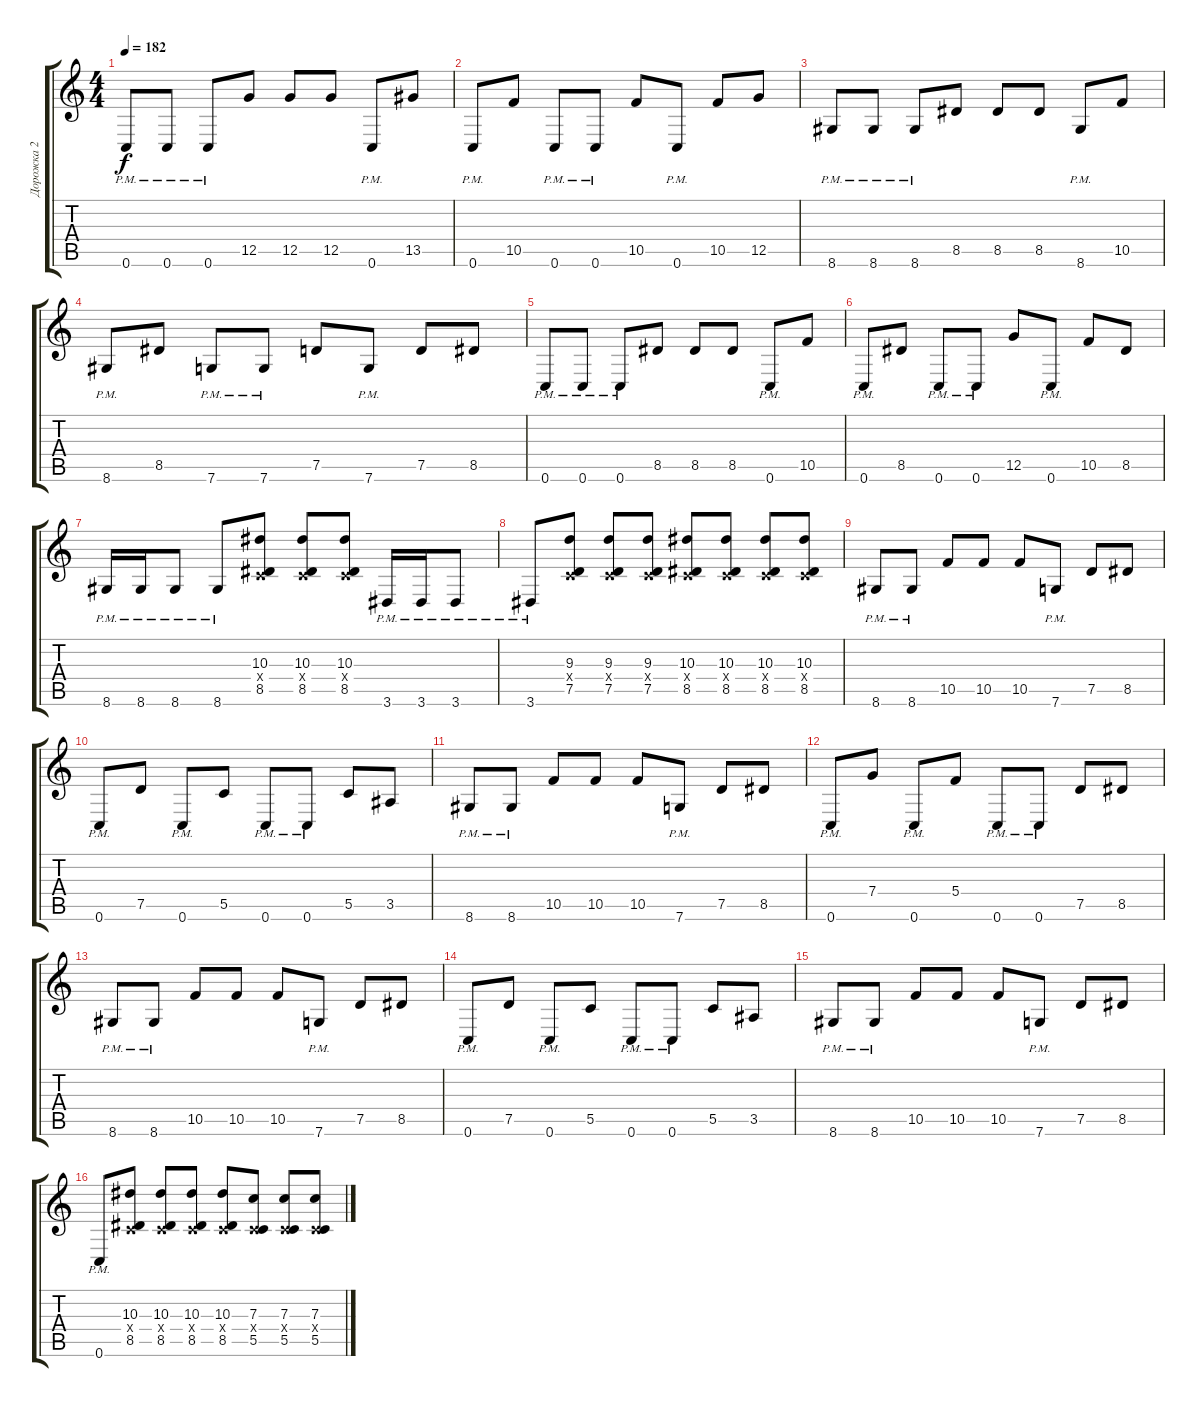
\track ("Дорожка 2" "Дорожка 2") {instrument distortionguitar}
\staff {score tabs}
\tuning (D4 A3 F3 C3 G2 C2) {hide}
\ts (4 4)
\tempo 182
\clef g2
\ks c
0.6{pm}.8{dy f} 0.6{pm}.8 0.6{pm}.8 12.5.8 12.5.8 12.5.8 0.6{pm}.8 13.5.8 |
0.6{pm}.8 10.5.8 0.6{pm}.8 0.6{pm}.8 10.5.8 0.6{pm}.8 10.5.8 12.5.8 |
8.6{pm}.8 8.6{pm}.8 8.6{pm}.8 8.5.8 8.5.8 8.5.8 8.6{pm}.8 10.5.8 |
8.6{pm}.8 8.5.8 7.6{pm}.8 7.6{pm}.8 7.5.8 7.6{pm}.8 7.5.8 8.5.8 |
0.6{pm}.8 0.6{pm}.8 0.6{pm}.8 8.5.8 8.5.8 8.5.8 0.6{pm}.8 10.5.8 |
0.6{pm}.8 8.5.8 0.6{pm}.8 0.6{pm}.8 12.5.8 0.6{pm}.8 10.5.8 8.5.8 |
8.6{pm}.16 8.6{pm}.16 8.6{pm}.8 8.6{pm}.8 (10.3 0.4{x} 8.5).8 (10.3 0.4{x} 8.5).8 (10.3 0.4{x} 8.5).8 3.6{pm}.16 3.6{pm}.16 3.6{pm}.8 |
3.6{pm}.8 (9.3 0.4{x} 7.5).8 (9.3 0.4{x} 7.5).8 (9.3 0.4{x} 7.5).8 (10.3 0.4{x} 8.5).8 (10.3 0.4{x} 8.5).8 (10.3 0.4{x} 8.5).8 (10.3 0.4{x} 8.5).8 |
8.6{pm}.8 8.6{pm}.8 10.5.8 10.5.8 10.5.8 7.6{pm}.8 7.5.8 8.5.8 |
0.6{pm}.8 7.5.8 0.6{pm}.8 5.5.8 0.6{pm}.8 0.6{pm}.8 5.5.8 3.5.8 |
8.6{pm}.8 8.6{pm}.8 10.5.8 10.5.8 10.5.8 7.6{pm}.8 7.5.8 8.5.8 |
0.6{pm}.8 7.4.8 0.6{pm}.8 5.4.8 0.6{pm}.8 0.6{pm}.8 7.5.8 8.5.8 |
8.6{pm}.8 8.6{pm}.8 10.5.8 10.5.8 10.5.8 7.6{pm}.8 7.5.8 8.5.8 |
0.6{pm}.8 7.5.8 0.6{pm}.8 5.5.8 0.6{pm}.8 0.6{pm}.8 5.5.8 3.5.8 |
8.6{pm}.8 8.6{pm}.8 10.5.8 10.5.8 10.5.8 7.6{pm}.8 7.5.8 8.5.8 |
0.6{pm}.8 (10.3 0.4{x} 8.5).8 (10.3 0.4{x} 8.5).8 (10.3 0.4{x} 8.5).8 (10.3 0.4{x} 8.5).8 (7.3 0.4{x} 5.5).8 (7.3 0.4{x} 5.5).8 (7.3 0.4{x} 5.5).8
